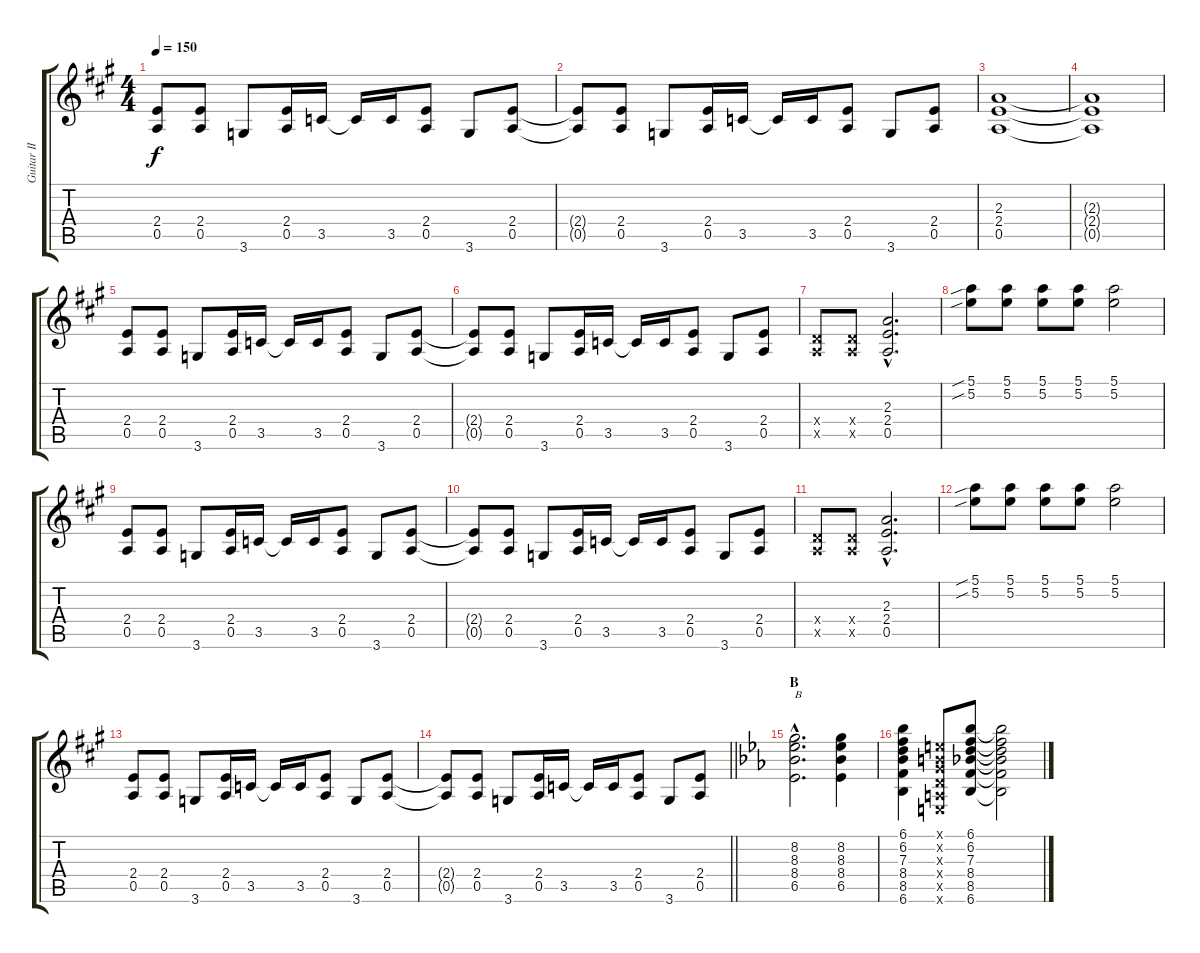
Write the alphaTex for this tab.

\track ("Guitar II" "Guitar II") {instrument distortionguitar}
\staff {score tabs}
\tuning (E4 B3 G3 D3 A2 E2) {hide}
\ts (4 4)
\tempo 150
\clef g2
\ks a
(2.4 0.5).8{dy f} (2.4 0.5).8 3.6.8 (2.4 0.5).16 3.5.16 3.5{t}.16 3.5.16 (2.4 0.5).8 3.6.8 (2.4 0.5).8 |
(2.4{t} 0.5{t}).8 (2.4 0.5).8 3.6.8 (2.4 0.5).16 3.5.16 3.5{t}.16 3.5.16 (2.4 0.5).8 3.6.8 (2.4 0.5).8 |
(2.3 2.4 0.5).1 |
(2.3{t} 2.4{t} 0.5{t}).1 |
(2.4 0.5).8 (2.4 0.5).8 3.6.8 (2.4 0.5).16 3.5.16 3.5{t}.16 3.5.16 (2.4 0.5).8 3.6.8 (2.4 0.5).8 |
(2.4{t} 0.5{t}).8 (2.4 0.5).8 3.6.8 (2.4 0.5).16 3.5.16 3.5{t}.16 3.5.16 (2.4 0.5).8 3.6.8 (2.4 0.5).8 |
(0.4{x} 0.5{x}).8 (0.4{x} 0.5{x}).8 (2.3{hac} 2.4{hac} 0.5{hac}).2{d} |
(5.1{sib} 5.2{sib}).8 (5.1 5.2).8 (5.1 5.2).8 (5.1 5.2).8 (5.1 5.2).2 |
(2.4 0.5).8 (2.4 0.5).8 3.6.8 (2.4 0.5).16 3.5.16 3.5{t}.16 3.5.16 (2.4 0.5).8 3.6.8 (2.4 0.5).8 |
(2.4{t} 0.5{t}).8 (2.4 0.5).8 3.6.8 (2.4 0.5).16 3.5.16 3.5{t}.16 3.5.16 (2.4 0.5).8 3.6.8 (2.4 0.5).8 |
(0.4{x} 0.5{x}).8 (0.4{x} 0.5{x}).8 (2.3{hac} 2.4{hac} 0.5{hac}).2{d} |
(5.1{sib} 5.2{sib}).8 (5.1 5.2).8 (5.1 5.2).8 (5.1 5.2).8 (5.1 5.2).2 |
(2.4 0.5).8 (2.4 0.5).8 3.6.8 (2.4 0.5).16 3.5.16 3.5{t}.16 3.5.16 (2.4 0.5).8 3.6.8 (2.4 0.5).8 |
\barLineRight lightlight
(2.4{t} 0.5{t}).8 (2.4 0.5).8 3.6.8 (2.4 0.5).16 3.5.16 3.5{t}.16 3.5.16 (2.4 0.5).8 3.6.8 (2.4 0.5).8 |
\section ("" "B")
\ks eb
(8.2{hac} 8.3{hac} 8.4{hac} 6.5{hac}).2{d txt "B" volume 10} (8.2 8.3 8.4 6.5).4 |
(6.1 6.2 7.3 8.4 8.5 6.6).4 (0.1{x} 0.2{x} 0.3{x} 0.4{x} 0.5{x} 0.6{x}).8 (6.1 6.2 7.3 8.4 8.5 6.6).8 (6.1{t} 6.2{t} 7.3{t} 8.4{t} 8.5{t} 6.6{t}).2
